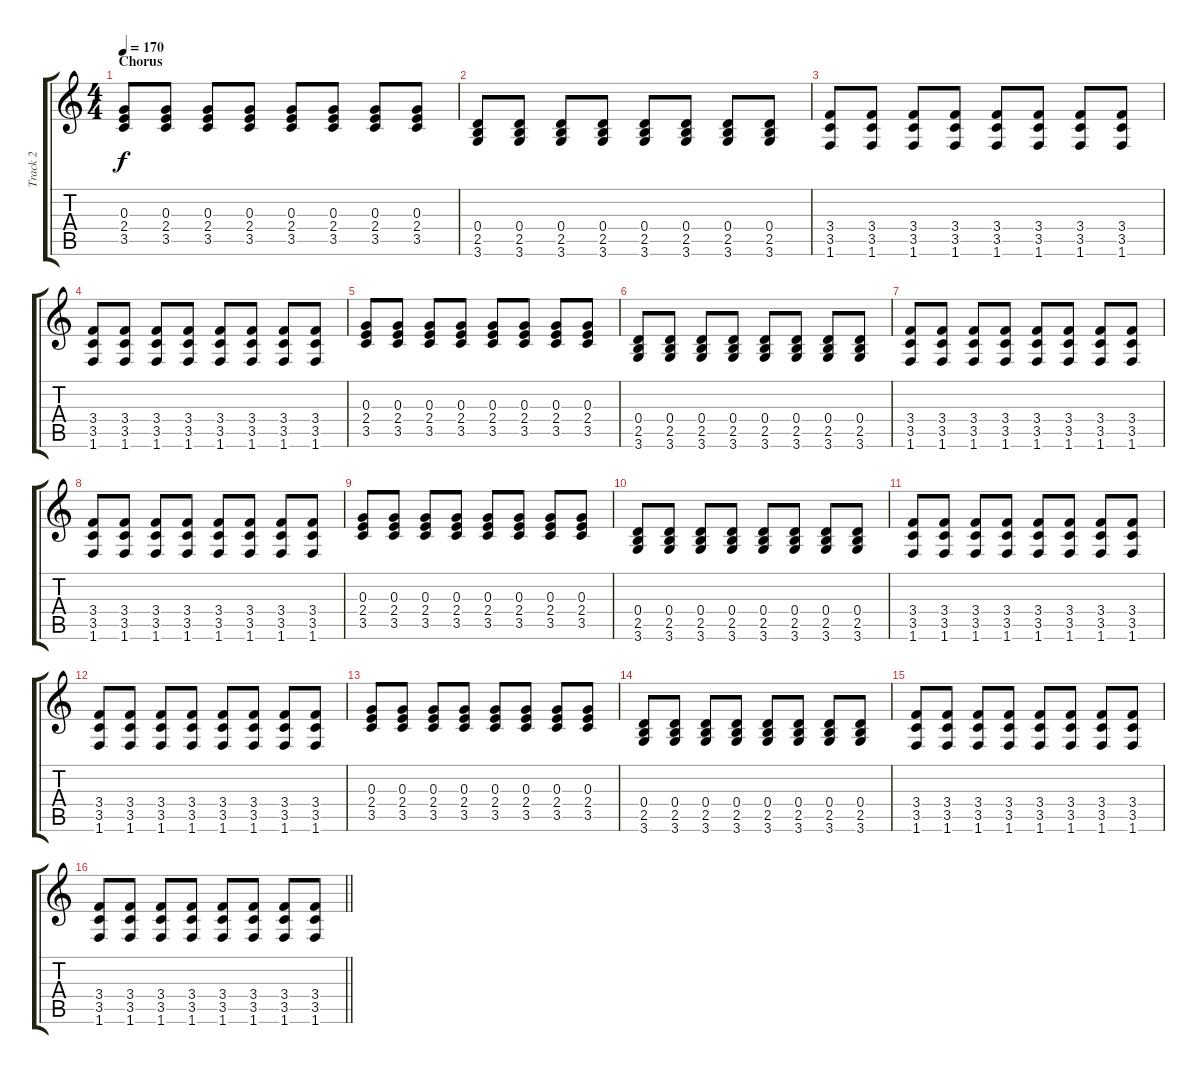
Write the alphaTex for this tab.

\track ("Track 2" "Track 2") {instrument electricguitarjazz}
\staff {score tabs}
\tuning (E4 B3 G3 D3 A2 E2) {hide}
\ts (4 4)
\section ("" "Chorus")
\tempo 170
\clef g2
\ks c
(0.3 2.4 3.5).8{dy f instrument overdrivenguitar} (0.3 2.4 3.5).8 (0.3 2.4 3.5).8 (0.3 2.4 3.5).8 (0.3 2.4 3.5).8 (0.3 2.4 3.5).8 (0.3 2.4 3.5).8 (0.3 2.4 3.5).8 |
(0.4 2.5 3.6).8 (0.4 2.5 3.6).8 (0.4 2.5 3.6).8 (0.4 2.5 3.6).8 (0.4 2.5 3.6).8 (0.4 2.5 3.6).8 (0.4 2.5 3.6).8 (0.4 2.5 3.6).8 |
(3.4 3.5 1.6).8 (3.4 3.5 1.6).8 (3.4 3.5 1.6).8 (3.4 3.5 1.6).8 (3.4 3.5 1.6).8 (3.4 3.5 1.6).8 (3.4 3.5 1.6).8 (3.4 3.5 1.6).8 |
(3.4 3.5 1.6).8 (3.4 3.5 1.6).8 (3.4 3.5 1.6).8 (3.4 3.5 1.6).8 (3.4 3.5 1.6).8 (3.4 3.5 1.6).8 (3.4 3.5 1.6).8 (3.4 3.5 1.6).8 |
(0.3 2.4 3.5).8 (0.3 2.4 3.5).8 (0.3 2.4 3.5).8 (0.3 2.4 3.5).8 (0.3 2.4 3.5).8 (0.3 2.4 3.5).8 (0.3 2.4 3.5).8 (0.3 2.4 3.5).8 |
(0.4 2.5 3.6).8 (0.4 2.5 3.6).8 (0.4 2.5 3.6).8 (0.4 2.5 3.6).8 (0.4 2.5 3.6).8 (0.4 2.5 3.6).8 (0.4 2.5 3.6).8 (0.4 2.5 3.6).8 |
(3.4 3.5 1.6).8 (3.4 3.5 1.6).8 (3.4 3.5 1.6).8 (3.4 3.5 1.6).8 (3.4 3.5 1.6).8 (3.4 3.5 1.6).8 (3.4 3.5 1.6).8 (3.4 3.5 1.6).8 |
(3.4 3.5 1.6).8 (3.4 3.5 1.6).8 (3.4 3.5 1.6).8 (3.4 3.5 1.6).8 (3.4 3.5 1.6).8 (3.4 3.5 1.6).8 (3.4 3.5 1.6).8 (3.4 3.5 1.6).8 |
(0.3 2.4 3.5).8 (0.3 2.4 3.5).8 (0.3 2.4 3.5).8 (0.3 2.4 3.5).8 (0.3 2.4 3.5).8 (0.3 2.4 3.5).8 (0.3 2.4 3.5).8 (0.3 2.4 3.5).8 |
(0.4 2.5 3.6).8 (0.4 2.5 3.6).8 (0.4 2.5 3.6).8 (0.4 2.5 3.6).8 (0.4 2.5 3.6).8 (0.4 2.5 3.6).8 (0.4 2.5 3.6).8 (0.4 2.5 3.6).8 |
(3.4 3.5 1.6).8 (3.4 3.5 1.6).8 (3.4 3.5 1.6).8 (3.4 3.5 1.6).8 (3.4 3.5 1.6).8 (3.4 3.5 1.6).8 (3.4 3.5 1.6).8 (3.4 3.5 1.6).8 |
(3.4 3.5 1.6).8 (3.4 3.5 1.6).8 (3.4 3.5 1.6).8 (3.4 3.5 1.6).8 (3.4 3.5 1.6).8 (3.4 3.5 1.6).8 (3.4 3.5 1.6).8 (3.4 3.5 1.6).8 |
(0.3 2.4 3.5).8 (0.3 2.4 3.5).8 (0.3 2.4 3.5).8 (0.3 2.4 3.5).8 (0.3 2.4 3.5).8 (0.3 2.4 3.5).8 (0.3 2.4 3.5).8 (0.3 2.4 3.5).8 |
(0.4 2.5 3.6).8 (0.4 2.5 3.6).8 (0.4 2.5 3.6).8 (0.4 2.5 3.6).8 (0.4 2.5 3.6).8 (0.4 2.5 3.6).8 (0.4 2.5 3.6).8 (0.4 2.5 3.6).8 |
(3.4 3.5 1.6).8 (3.4 3.5 1.6).8 (3.4 3.5 1.6).8 (3.4 3.5 1.6).8 (3.4 3.5 1.6).8 (3.4 3.5 1.6).8 (3.4 3.5 1.6).8 (3.4 3.5 1.6).8 |
\barLineRight lightlight
(3.4 3.5 1.6).8 (3.4 3.5 1.6).8 (3.4 3.5 1.6).8 (3.4 3.5 1.6).8 (3.4 3.5 1.6).8 (3.4 3.5 1.6).8 (3.4 3.5 1.6).8 (3.4 3.5 1.6).8
